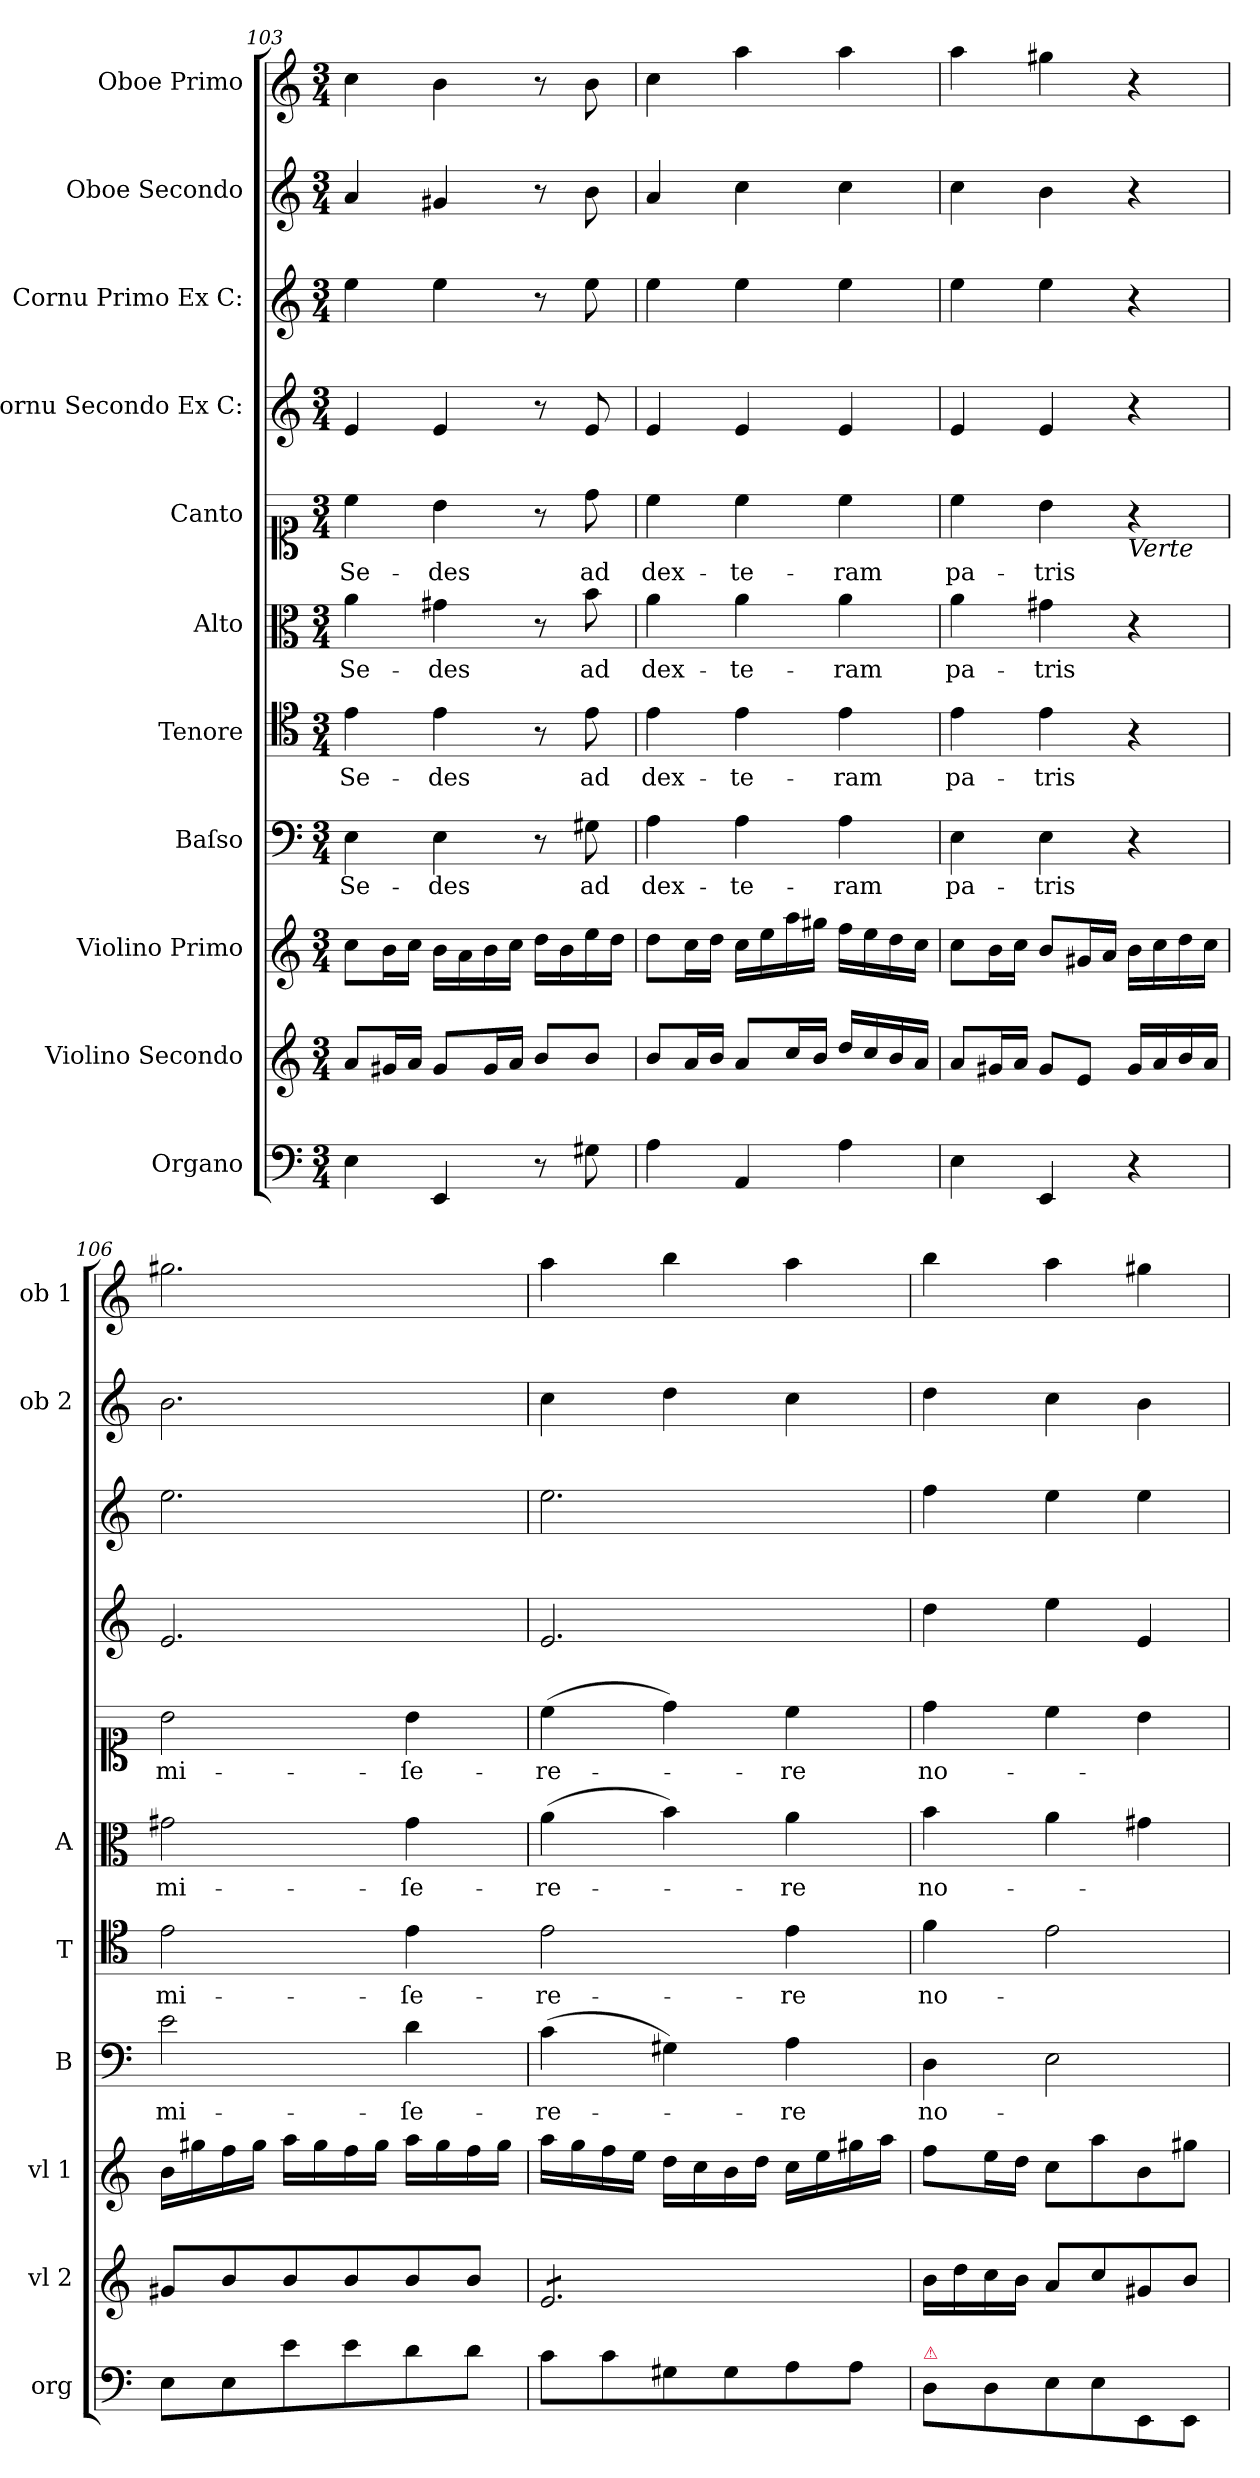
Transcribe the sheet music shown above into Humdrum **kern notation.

**kern	**kern	**kern	**kern	**text	**kern	**text	**kern	**text	**kern	**text	**kern	**kern	**kern	**kern
*part11	*part10	*part9	*part8	*part8	*part7	*part7	*part6	*part6	*part5	*part5	*part4	*part3	*part2	*part1
*staff11	*staff10	*staff9	*staff8	*staff8	*staff7	*staff7	*staff6	*staff6	*staff5	*staff5	*staff4	*staff3	*staff2	*staff1
*I"Organo	*I"Violino Secondo	*I"Violino Primo	*I"Baſso	*	*I"Tenore	*	*I"Alto	*	*I"Canto	*	*I"Cornu Secondo Ex C:	*I"Cornu Primo Ex C:	*I"Oboe Secondo	*I"Oboe Primo
*I'org	*I'vl 2	*I'vl 1	*I'B	*	*I'T	*	*I'A	*	*	*	*	*	*I'ob 2	*I'ob 1
*clefF4	*clefG2	*clefG2	*clefF4	*	*clefC4	*	*clefC3	*	*clefC1	*	*clefG2	*clefG2	*clefG2	*clefG2
*k[]	*k[]	*k[]	*k[]	*	*k[]	*	*k[]	*	*k[]	*	*k[]	*k[]	*k[]	*k[]
*C:	*C:	*C:	*C:	*	*C:	*	*C:	*	*C:	*	*C:	*C:	*C:	*C:
*M3/4	*M3/4	*M3/4	*M3/4	*	*M3/4	*	*M3/4	*	*M3/4	*	*M3/4	*M3/4	*M3/4	*M3/4
=103	=103	=103	=103	=103	=103	=103	=103	=103	=103	=103	=103	=103	=103	=103
!	!	!	!	!LO:LY:i	!	!LO:LY:i	!	!LO:LY:i	!	!	!	!	!	!
4E\	8a/L	8cc\L	4E\	Se-	4e\	Se-	4a\	Se-	4cc\	Se-	4e/	4ee\	4a/	4cc\
.	16g#X/L	16b\L	.	.	.	.	.	.	.	.	.	.	.	.
.	16a/JJ	16cc\JJ	.	.	.	.	.	.	.	.	.	.	.	.
!	!	!	!	!LO:LY:i	!	!LO:LY:i	!	!LO:LY:i	!	!	!	!	!	!
4EE/	8g#/L	16b\LL	4E\	-des	4e\	-des	4g#X\	-des	4b\	-des	4e/	4ee\	4g#X/	4b\
.	.	16a\	.	.	.	.	.	.	.	.	.	.	.	.
.	16g#/L	16b\	.	.	.	.	.	.	.	.	.	.	.	.
.	16a/JJ	16cc\JJ	.	.	.	.	.	.	.	.	.	.	.	.
8r	8b/L	16dd\LL	8r	.	8r	.	8r	.	8r	.	8r	8r	8r	8r
.	.	16b\	.	.	.	.	.	.	.	.	.	.	.	.
8G#X\	8b/J	16ee\	8G#X\	ad	8e\	ad	8b\	ad	8dd\	ad	8e/	8ee\	8b\	8b\
.	.	16dd\JJ	.	.	.	.	.	.	.	.	.	.	.	.
=104	=104	=104	=104	=104	=104	=104	=104	=104	=104	=104	=104	=104	=104	=104
4A\	8b/L	8dd\L	4A\	dex-	4e\	dex-	4a\	dex-	4cc\	dex-	4e/	4ee\	4a/	4cc\
.	16a/L	16cc\L	.	.	.	.	.	.	.	.	.	.	.	.
.	16b/JJ	16dd\JJ	.	.	.	.	.	.	.	.	.	.	.	.
4AA/	8a/L	16cc\LL	4A\	-te-	4e\	-te-	4a\	-te-	4cc\	-te-	4e/	4ee\	4cc\	4aa\
.	.	16ee\	.	.	.	.	.	.	.	.	.	.	.	.
.	16cc/L	16aa\	.	.	.	.	.	.	.	.	.	.	.	.
.	16b/JJ	16gg#X\JJ	.	.	.	.	.	.	.	.	.	.	.	.
4A\	16dd/LL	16ff\LL	4A\	-ram	4e\	-ram	4a\	-ram	4cc\	-ram	4e/	4ee\	4cc\	4aa\
.	16cc/	16ee\	.	.	.	.	.	.	.	.	.	.	.	.
.	16b/	16dd\	.	.	.	.	.	.	.	.	.	.	.	.
.	16a/JJ	16cc\JJ	.	.	.	.	.	.	.	.	.	.	.	.
=105	=105	=105	=105	=105	=105	=105	=105	=105	=105	=105	=105	=105	=105	=105
4E\	8a/L	8cc\L	4E\	pa-	4e\	pa-	4a\	pa-	4cc\	pa-	4e/	4ee\	4cc\	4aa\
.	16g#X/L	16b\L	.	.	.	.	.	.	.	.	.	.	.	.
.	16a/JJ	16cc\JJ	.	.	.	.	.	.	.	.	.	.	.	.
4EE/	8g#/L	8b/L	4E\	-tris	4e\	-tris	4g#X\	-tris	4b\	-tris	4e/	4ee\	4b\	4gg#X\
.	8e/J	16g#X/L	.	.	.	.	.	.	.	.	.	.	.	.
.	.	16a/JJ	.	.	.	.	.	.	.	.	.	.	.	.
!	!	!	!	!	!	!	!	!	!LO:TX:b:i:t=Verte	!	!	!	!	!
4r	16g#/LL	16b\LL	4r	.	4r	.	4r	.	4r	.	4r	4r	4r	4r
.	16a/	16cc\	.	.	.	.	.	.	.	.	.	.	.	.
.	16b/	16dd\	.	.	.	.	.	.	.	.	.	.	.	.
.	16a/JJ	16cc\JJ	.	.	.	.	.	.	.	.	.	.	.	.
=106	=106	=106	=106	=106	=106	=106	=106	=106	=106	=106	=106	=106	=106	=106
8E\L	8g#X/L	16b\LL	2e\	mi-	2e\	mi-	2g#X\	mi-	2b\	mi-	2.e/	2.ee\	2.b\	2.gg#X\
.	.	16gg#X\	.	.	.	.	.	.	.	.	.	.	.	.
8E\	8b/	16ff\	.	.	.	.	.	.	.	.	.	.	.	.
.	.	16gg#\JJ	.	.	.	.	.	.	.	.	.	.	.	.
8e\	8b/	16aa\LL	.	.	.	.	.	.	.	.	.	.	.	.
.	.	16gg#\	.	.	.	.	.	.	.	.	.	.	.	.
8e\	8b/	16ff\	.	.	.	.	.	.	.	.	.	.	.	.
.	.	16gg#\JJ	.	.	.	.	.	.	.	.	.	.	.	.
8d\	8b/	16aa\LL	4d\	-ſe-	4e\	-ſe-	4g#\	-ſe-	4b\	-ſe-	.	.	.	.
.	.	16gg#\	.	.	.	.	.	.	.	.	.	.	.	.
8d\J	8b/J	16ff\	.	.	.	.	.	.	.	.	.	.	.	.
.	.	16gg#\JJ	.	.	.	.	.	.	.	.	.	.	.	.
=107	=107	=107	=107	=107	=107-	=107	=107	=107	=107	=107	=107	=107	=107	=107
*	*tremolo	*	*	*	*	*	*	*	*	*	*	*	*	*
8c\L	8e/L	16aa\LL	(4c\	-re-	2e\	-re-	(4a\	-re-	(4cc\	-re-	2.e/	2.ee\	4cc\	4aa\
.	.	16gg\	.	.	.	.	.	.	.	.	.	.	.	.
8c\	8e/	16ff\	.	.	.	.	.	.	.	.	.	.	.	.
.	.	16ee\JJ	.	.	.	.	.	.	.	.	.	.	.	.
8G#X\	8e/	16dd\LL	4G#X\)	.	.	.	4b\)	.	4dd\)	.	.	.	4dd\	4bb\
.	.	16cc\	.	.	.	.	.	.	.	.	.	.	.	.
8G#\	8e/	16b\	.	.	.	.	.	.	.	.	.	.	.	.
.	.	16dd\JJ	.	.	.	.	.	.	.	.	.	.	.	.
8A\	8e/	16cc\LL	4A\	-re	4e\	-re	4a\	-re	4cc\	-re	.	.	4cc\	4aa\
.	.	16ee\	.	.	.	.	.	.	.	.	.	.	.	.
8A\J	8e/J	16gg#X\	.	.	.	.	.	.	.	.	.	.	.	.
*	*Xtremolo	*	*	*	*	*	*	*	*	*	*	*	*	*
.	.	16aa\JJ	.	.	.	.	.	.	.	.	.	.	.	.
=108	=108	=108	=108	=108	=108	=108	=108	=108	=108	=108	=108	=108	=108	=108
!LO:TX:a:color=crimson:t=⚠	!	!	!	!	!	!	!	!	!	!	!	!	!	!
8D\L	16b\LL	8ff\L	4D\	no-	4f\	no-	4b\	no-	4dd\	no-	4dd\	4ff\	4dd\	4bb\
.	16dd\	.	.	.	.	.	.	.	.	.	.	.	.	.
8D\	16cc\	16ee\L	.	.	.	.	.	.	.	.	.	.	.	.
.	16b\JJ	16dd\JJ	.	.	.	.	.	.	.	.	.	.	.	.
8E\	8a/L	8cc\L	2E\	.	2e\	.	4a\	.	4cc\	.	4ee\	4ee\	4cc\	4aa\
8E\	8cc/	8aa\	.	.	.	.	.	.	.	.	.	.	.	.
8EE/	8g#X/	8b\	.	.	.	.	4g#X\	.	4b\	.	4e/	4ee\	4b\	4gg#X\
8EE/J	8b/J	8gg#X\J	.	.	.	.	.	.	.	.	.	.	.	.
=	=	=	=	=	=	=	=	=	=	=	=	=	=	=
*-	*-	*-	*-	*-	*-	*-	*-	*-	*-	*-	*-	*-	*-	*-
